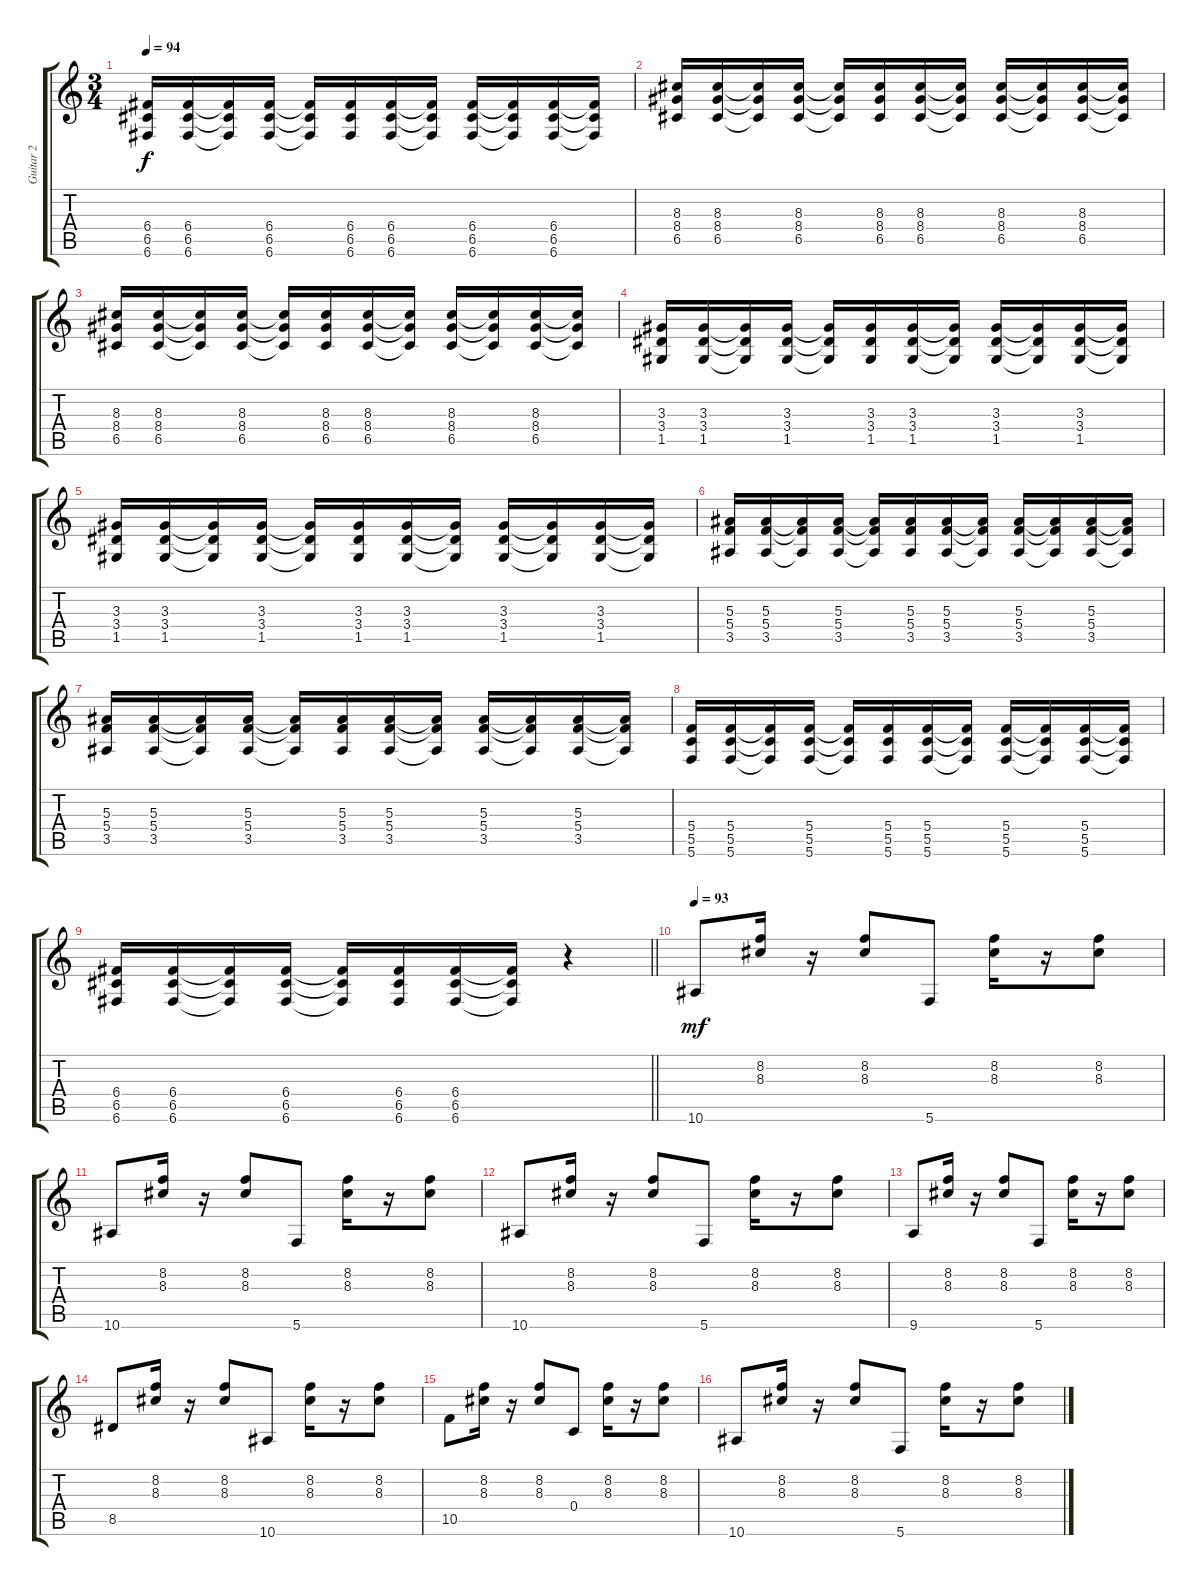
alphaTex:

\track ("Guitar 2" "Guitar 2") {instrument overdrivenguitar}
\staff {score tabs}
\tuning (D4 A3 F3 C3 G2 C2) {hide}
\ts (3 4)
\tempo 94
\clef g2
\ks c
(6.4 6.5 6.6).16{dy f} (6.4 6.5 6.6).16 (6.4{t} 6.5{t} 6.6{t}).16 (6.4 6.5 6.6).16 (6.4{t} 6.5{t} 6.6{t}).16 (6.4 6.5 6.6).16 (6.4 6.5 6.6).16 (6.4{t} 6.5{t} 6.6{t}).16 (6.4 6.5 6.6).16 (6.4{t} 6.5{t} 6.6{t}).16 (6.4 6.5 6.6).16 (6.4{t} 6.5{t} 6.6{t}).16 |
(8.3 8.4 6.5).16 (8.3 8.4 6.5).16 (8.3{t} 8.4{t} 6.5{t}).16 (8.3 8.4 6.5).16 (8.3{t} 8.4{t} 6.5{t}).16 (8.3 8.4 6.5).16 (8.3 8.4 6.5).16 (8.3{t} 8.4{t} 6.5{t}).16 (8.3 8.4 6.5).16 (8.3{t} 8.4{t} 6.5{t}).16 (8.3 8.4 6.5).16 (8.3{t} 8.4{t} 6.5{t}).16 |
(8.3 8.4 6.5).16 (8.3 8.4 6.5).16 (8.3{t} 8.4{t} 6.5{t}).16 (8.3 8.4 6.5).16 (8.3{t} 8.4{t} 6.5{t}).16 (8.3 8.4 6.5).16 (8.3 8.4 6.5).16 (8.3{t} 8.4{t} 6.5{t}).16 (8.3 8.4 6.5).16 (8.3{t} 8.4{t} 6.5{t}).16 (8.3 8.4 6.5).16 (8.3{t} 8.4{t} 6.5{t}).16 |
(3.3 3.4 1.5).16 (3.3 3.4 1.5).16 (3.3{t} 3.4{t} 1.5{t}).16 (3.3 3.4 1.5).16 (3.3{t} 3.4{t} 1.5{t}).16 (3.3 3.4 1.5).16 (3.3 3.4 1.5).16 (3.3{t} 3.4{t} 1.5{t}).16 (3.3 3.4 1.5).16 (3.3{t} 3.4{t} 1.5{t}).16 (3.3 3.4 1.5).16 (3.3{t} 3.4{t} 1.5{t}).16 |
(3.3 3.4 1.5).16 (3.3 3.4 1.5).16 (3.3{t} 3.4{t} 1.5{t}).16 (3.3 3.4 1.5).16 (3.3{t} 3.4{t} 1.5{t}).16 (3.3 3.4 1.5).16 (3.3 3.4 1.5).16 (3.3{t} 3.4{t} 1.5{t}).16 (3.3 3.4 1.5).16 (3.3{t} 3.4{t} 1.5{t}).16 (3.3 3.4 1.5).16 (3.3{t} 3.4{t} 1.5{t}).16 |
(5.3 5.4 3.5).16 (5.3 5.4 3.5).16 (5.3{t} 5.4{t} 3.5{t}).16 (5.3 5.4 3.5).16 (5.3{t} 5.4{t} 3.5{t}).16 (5.3 5.4 3.5).16 (5.3 5.4 3.5).16 (5.3{t} 5.4{t} 3.5{t}).16 (5.3 5.4 3.5).16 (5.3{t} 5.4{t} 3.5{t}).16 (5.3 5.4 3.5).16 (5.3{t} 5.4{t} 3.5{t}).16 |
(5.3 5.4 3.5).16 (5.3 5.4 3.5).16 (5.3{t} 5.4{t} 3.5{t}).16 (5.3 5.4 3.5).16 (5.3{t} 5.4{t} 3.5{t}).16 (5.3 5.4 3.5).16 (5.3 5.4 3.5).16 (5.3{t} 5.4{t} 3.5{t}).16 (5.3 5.4 3.5).16 (5.3{t} 5.4{t} 3.5{t}).16 (5.3 5.4 3.5).16 (5.3{t} 5.4{t} 3.5{t}).16 |
(5.4 5.5 5.6).16 (5.4 5.5 5.6).16 (5.4{t} 5.5{t} 5.6{t}).16 (5.4 5.5 5.6).16 (5.4{t} 5.5{t} 5.6{t}).16 (5.4 5.5 5.6).16 (5.4 5.5 5.6).16 (5.4{t} 5.5{t} 5.6{t}).16 (5.4 5.5 5.6).16 (5.4{t} 5.5{t} 5.6{t}).16 (5.4 5.5 5.6).16 (5.4{t} 5.5{t} 5.6{t}).16 |
\barLineRight lightlight
(6.4 6.5 6.6).16 (6.4 6.5 6.6).16 (6.4{t} 6.5{t} 6.6{t}).16 (6.4 6.5 6.6).16 (6.4{t} 6.5{t} 6.6{t}).16 (6.4 6.5 6.6).16 (6.4 6.5 6.6).16 (6.4{t} 6.5{t} 6.6{t}).16 r.4 |
\section ("" "")
\tempo 93
10.6.8{dy mf volume 14 instrument overdrivenguitar} (8.2 8.3).16 r.16 (8.2 8.3).8 5.6.8 (8.2 8.3).16 r.16 (8.2 8.3).8 |
10.6.8 (8.2 8.3).16 r.16 (8.2 8.3).8 5.6.8 (8.2 8.3).16 r.16 (8.2 8.3).8 |
10.6.8 (8.2 8.3).16 r.16 (8.2 8.3).8 5.6.8 (8.2 8.3).16 r.16 (8.2 8.3).8 |
9.6.8 (8.2 8.3).16 r.16 (8.2 8.3).8 5.6.8 (8.2 8.3).16 r.16 (8.2 8.3).8 |
8.5.8 (8.2 8.3).16 r.16 (8.2 8.3).8 10.6.8 (8.2 8.3).16 r.16 (8.2 8.3).8 |
10.5.8 (8.2 8.3).16 r.16 (8.2 8.3).8 0.4.8 (8.2 8.3).16 r.16 (8.2 8.3).8 |
10.6.8 (8.2 8.3).16 r.16 (8.2 8.3).8 5.6.8 (8.2 8.3).16 r.16 (8.2 8.3).8
